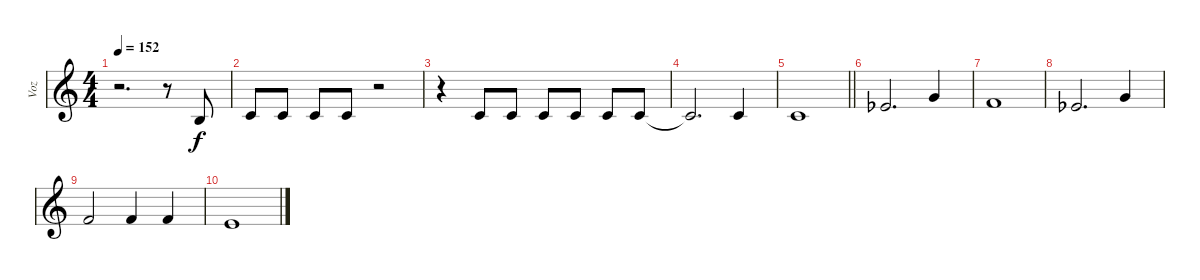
\track ("Voz" "Voz") {instrument choiraahs}
\staff {score}
\tuning (E4 B3 G3 D3 A2 E2) {hide}
\ts (4 4)
\tempo 152
\clef g2
\ks c
r.2{d dy f} r.8 0.2.8 |
1.2.8 1.2.8 1.2.8 1.2.8 r.2 |
r.4 1.2.8 1.2.8 1.2.8 1.2.8 1.2.8 1.2.8 |
1.2{t}.2{d} 1.2.4 |
\barLineRight lightlight
1.2.1 |
4.2{acc b}.2{d} 3.1.4 |
1.1.1 |
4.2{acc b}.2{d} 3.1.4 |
1.1.2 1.1.4 1.1.4 |
0.1.1
